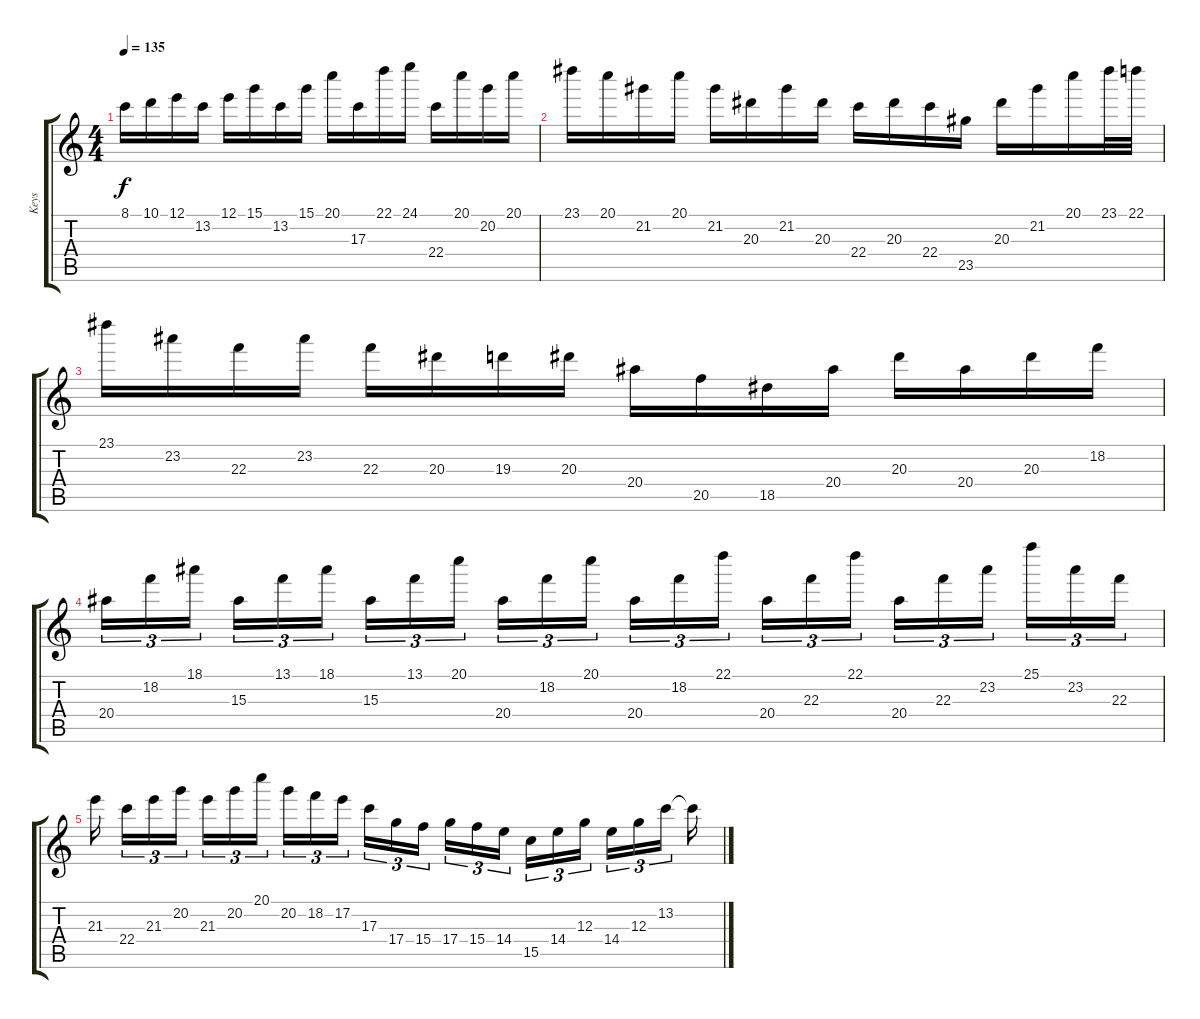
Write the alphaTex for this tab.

\track ("Keys" "Keys") {instrument synthbrass1}
\staff {score tabs}
\tuning (E5 B4 G4 D4 A3 E3) {hide}
\ts (4 4)
\tempo 135
\clef g2
\ks c
8.1.16{dy f} 10.1.16 12.1.16 13.2.16 12.1.16 15.1.16 13.2.16 15.1.16 20.1.16 17.3.16 22.1.16 24.1.16 22.4.16 20.1.16 20.2.16 20.1.16 |
23.1.16 20.1.16 21.2.16 20.1.16 21.2.16 20.3.16 21.2.16 20.3.16 22.4.16 20.3.16 22.4.16 23.5.16 20.3.16 21.2.16 20.1.16 23.1.32 22.1.32 |
23.1.16 23.2.16 22.3.16 23.2.16 22.3.16 20.3.16 19.3.16 20.3.16 20.4.16 20.5.16 18.5.16 20.4.16 20.3.16 20.4.16 20.3.16 18.2.16 |
20.4.16{tu (3 2)} 18.2.16{tu (3 2)} 18.1.16{tu (3 2) beam splitsecondary} 15.3.16{tu (3 2)} 13.1.16{tu (3 2)} 18.1.16{tu (3 2)} 15.3.16{tu (3 2)} 13.1.16{tu (3 2)} 20.1.16{tu (3 2) beam splitsecondary} 20.4.16{tu (3 2)} 18.2.16{tu (3 2)} 20.1.16{tu (3 2)} 20.4.16{tu (3 2)} 18.2.16{tu (3 2)} 22.1.16{tu (3 2) beam splitsecondary} 20.4.16{tu (3 2)} 22.3.16{tu (3 2)} 22.1.16{tu (3 2)} 20.4.16{tu (3 2)} 22.3.16{tu (3 2)} 23.2.16{tu (3 2) beam splitsecondary} 25.1.16{tu (3 2)} 23.2.16{tu (3 2)} 22.3.16{tu (3 2)} |
21.3.16{beam splitsecondary} 22.4.16{tu (3 2)} 21.3.16{tu (3 2)} 20.2.16{tu (3 2) beam splitsecondary} 21.3.16{tu (3 2)} 20.2.16{tu (3 2)} 20.1.16{tu (3 2) beam splitsecondary} 20.2.16{tu (3 2)} 18.2.16{tu (3 2)} 17.2.16{tu (3 2) beam splitsecondary} 17.3.16{tu (3 2)} 17.4.16{tu (3 2)} 15.4.16{tu (3 2) beam splitsecondary} 17.4.16{tu (3 2)} 15.4.16{tu (3 2)} 14.4.16{tu (3 2) beam splitsecondary} 15.5.16{tu (3 2)} 14.4.16{tu (3 2)} 12.3.16{tu (3 2) beam splitsecondary} 14.4.16{tu (3 2)} 12.3.16{tu (3 2)} 13.2.16{tu (3 2) beam splitsecondary} 13.2{t}.16
